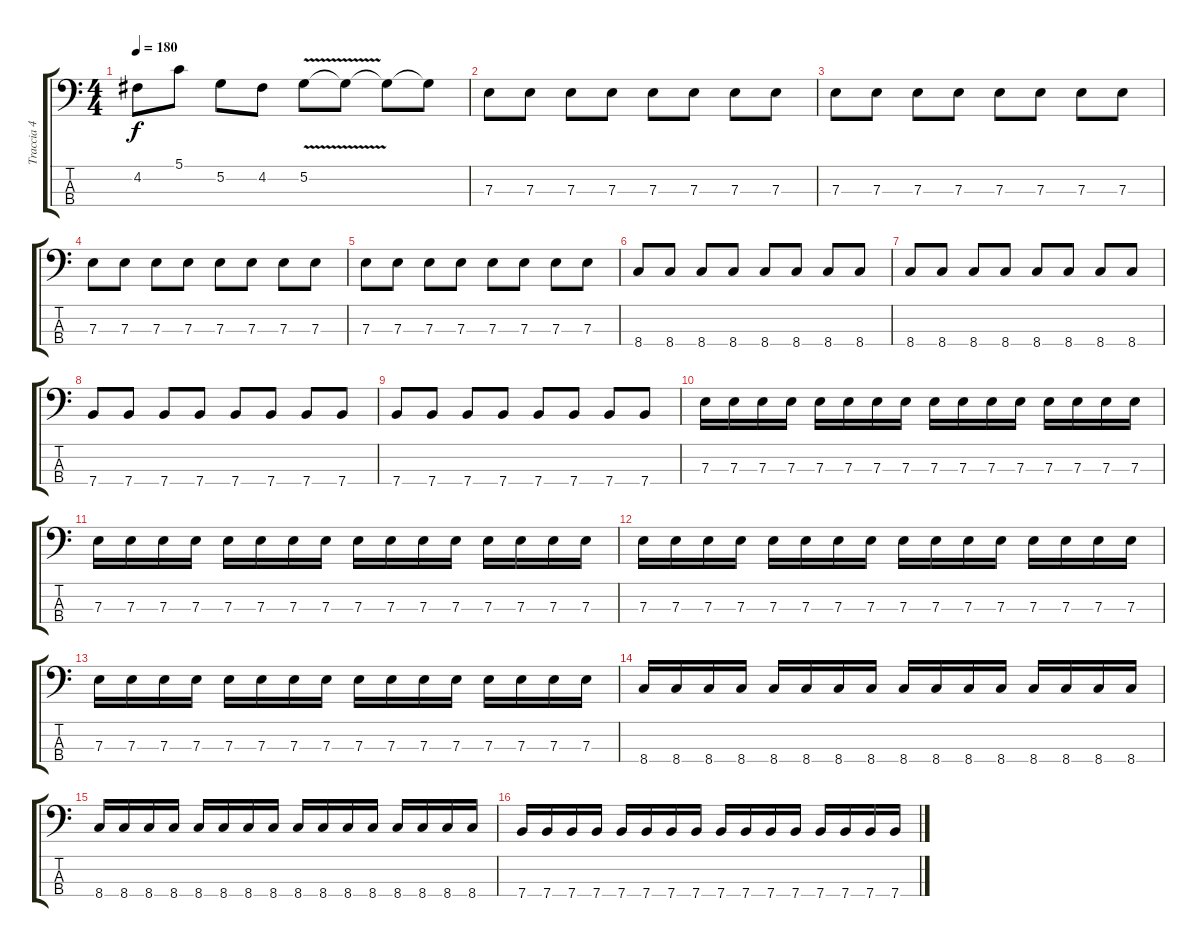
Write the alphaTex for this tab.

\track ("Traccia 4" "Traccia 4") {instrument electricbassfinger}
\staff {score tabs}
\tuning (G2 D2 A1 E1) {hide}
\ts (4 4)
\tempo 180
\clef f4
\ks c
4.2.8{dy f} 5.1.8 5.2.8 4.2.8 5.2{v}.8 5.2{t}.8 5.2{t}.8 5.2{t}.8 |
\section ("" "")
7.3.8 7.3.8 7.3.8 7.3.8 7.3.8 7.3.8 7.3.8 7.3.8 |
7.3.8 7.3.8 7.3.8 7.3.8 7.3.8 7.3.8 7.3.8 7.3.8 |
7.3.8 7.3.8 7.3.8 7.3.8 7.3.8 7.3.8 7.3.8 7.3.8 |
7.3.8 7.3.8 7.3.8 7.3.8 7.3.8 7.3.8 7.3.8 7.3.8 |
8.4.8 8.4.8 8.4.8 8.4.8 8.4.8 8.4.8 8.4.8 8.4.8 |
8.4.8 8.4.8 8.4.8 8.4.8 8.4.8 8.4.8 8.4.8 8.4.8 |
7.4.8 7.4.8 7.4.8 7.4.8 7.4.8 7.4.8 7.4.8 7.4.8 |
7.4.8 7.4.8 7.4.8 7.4.8 7.4.8 7.4.8 7.4.8 7.4.8 |
7.3.16 7.3.16 7.3.16 7.3.16 7.3.16 7.3.16 7.3.16 7.3.16 7.3.16 7.3.16 7.3.16 7.3.16 7.3.16 7.3.16 7.3.16 7.3.16 |
7.3.16 7.3.16 7.3.16 7.3.16 7.3.16 7.3.16 7.3.16 7.3.16 7.3.16 7.3.16 7.3.16 7.3.16 7.3.16 7.3.16 7.3.16 7.3.16 |
7.3.16 7.3.16 7.3.16 7.3.16 7.3.16 7.3.16 7.3.16 7.3.16 7.3.16 7.3.16 7.3.16 7.3.16 7.3.16 7.3.16 7.3.16 7.3.16 |
7.3.16 7.3.16 7.3.16 7.3.16 7.3.16 7.3.16 7.3.16 7.3.16 7.3.16 7.3.16 7.3.16 7.3.16 7.3.16 7.3.16 7.3.16 7.3.16 |
8.4.16 8.4.16 8.4.16 8.4.16 8.4.16 8.4.16 8.4.16 8.4.16 8.4.16 8.4.16 8.4.16 8.4.16 8.4.16 8.4.16 8.4.16 8.4.16 |
8.4.16 8.4.16 8.4.16 8.4.16 8.4.16 8.4.16 8.4.16 8.4.16 8.4.16 8.4.16 8.4.16 8.4.16 8.4.16 8.4.16 8.4.16 8.4.16 |
7.4.16 7.4.16 7.4.16 7.4.16 7.4.16 7.4.16 7.4.16 7.4.16 7.4.16 7.4.16 7.4.16 7.4.16 7.4.16 7.4.16 7.4.16 7.4.16
